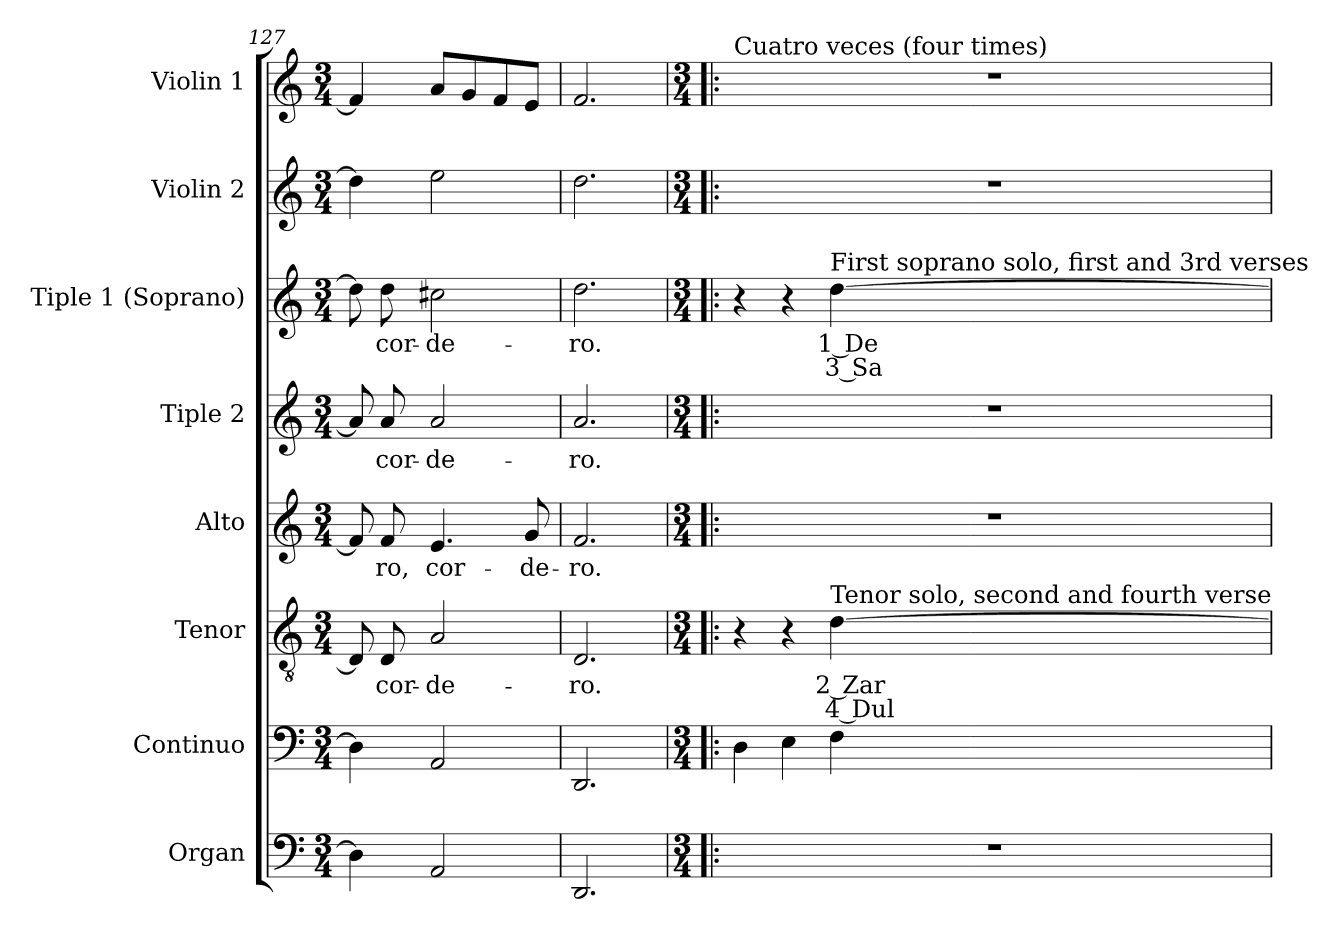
**kern	**kern	**kern	**text	**text	**kern	**text	**kern	**text	**kern	**text	**text	**kern	**kern
*part8	*part7	*part6	*part6	*part6	*part5	*part5	*part4	*part4	*part3	*part3	*part3	*part2	*part1
*staff8	*staff7	*staff6	*staff6	*staff6	*staff5	*staff5	*staff4	*staff4	*staff3	*staff3	*staff3	*staff2	*staff1
*I"Organ	*I"Continuo	*I"Tenor	*	*	*I"Alto	*	*I"Tiple 2	*	*I"Tiple 1 (Soprano)	*	*	*I"Violin 2	*I"Violin 1
*I'Org.	*I'Cont.	*I'T.	*	*	*I'A.	*	*	*	*I'S	*	*	*I'Vln. 2	*I'Vln. 1
*clefF4	*clefF4	*clefGv2	*	*	*clefG2	*	*clefG2	*	*clefG2	*	*	*clefG2	*clefG2
*	*	*ITrd7c12	*	*	*	*	*	*	*	*	*	*	*
*k[]	*k[]	*k[]	*	*	*k[]	*	*k[]	*	*k[]	*	*	*k[]	*k[]
*C:	*C:	*C:	*	*	*C:	*	*C:	*	*C:	*	*	*C:	*C:
*M3/4	*M3/4	*M3/4	*	*	*M3/4	*	*M3/4	*	*M3/4	*	*	*M3/4	*M3/4
=127	=127	=127	=127	=127	=127	=127	=127	=127	=127	=127	=127	=127	=127
4Di\]	4Di\]	8DDi/]	.	.	8fi/]	.	8ai/]	.	8ddi\]	.	.	4ddi\]	4fi/]
!	!	!	!LO:LY:b:color=#000000	!	!	!	!	!	!	!	!	!	!
!	!	!	!	!	!	!LO:LY:b:color=#000000	!	!	!	!	!	!	!
!	!	!	!	!	!	!	!	!LO:LY:b:color=#000000	!	!	!	!	!
!	!	!	!	!	!	!	!	!	!	!LO:LY:b:color=#000000	!	!	!
.	.	8DDi/	cor-	.	8fi/	-ro,	8ai/	cor-	8ddi\	cor-	.	.	.
!	!	!	!LO:LY:b:color=#000000	!	!	!	!	!	!	!	!	!	!
!	!	!	!	!	!	!LO:LY:b:color=#000000	!	!	!	!	!	!	!
!	!	!	!	!	!	!	!	!LO:LY:b:color=#000000	!	!	!	!	!
!	!	!	!	!	!	!	!	!	!	!LO:LY:b:color=#000000	!	!	!
2AAi/	2AAi/	2AAi/	-de-	.	4.ei/	cor-	2ai/	-de-	2cc#Xi\	-de-	.	2eei\	8ai/L
.	.	.	.	.	.	.	.	.	.	.	.	.	8gi/
.	.	.	.	.	.	.	.	.	.	.	.	.	8fi/
!	!	!	!	!	!	!LO:LY:b:color=#000000	!	!	!	!	!	!	!
.	.	.	.	.	8gi/	-de-	.	.	.	.	.	.	8ei/J
=128	=128	=128	=128	=128	=128	=128	=128	=128	=128	=128	=128	=128	=128
!	!	!	!LO:LY:b:color=#000000	!	!	!	!	!	!	!	!	!	!
!	!	!	!	!	!	!LO:LY:b:color=#000000	!	!	!	!	!	!	!
!	!	!	!	!	!	!	!	!LO:LY:b:color=#000000	!	!	!	!	!
!	!	!	!	!	!	!	!	!	!	!LO:LY:b:color=#000000	!	!	!
2.DDi/	2.DDi/	2.DDi/	-ro.	.	2.fi/	-ro.	2.ai/	-ro.	2.ddi\	-ro.	.	2.ddi\	2.fi/
!!LO:PB:g=z
=1!|:	=1!|:	=1!|:	=1!|:	=1!|:	=1!|:	=1!|:	=1!|:	=1!|:	=1!|:	=1!|:	=1!|:	=1!|:	=1!|:
*M3/4	*M3/4	*M3/4	*	*	*M3/4	*	*M3/4	*	*M3/4	*	*	*M3/4	*M3/4
!	!	!	!	!	!	!	!	!	!	!	!	!	!LO:TX:a:t=Cuatro veces (four times)
!LO:N:vis=1	!	!	!	!	!LO:N:vis=1	!	!LO:N:vis=1	!	!	!	!	!LO:N:vis=1	!LO:N:vis=1
2.r	4Di\	4r	.	.	2.r	.	2.r	.	4r	.	.	2.r	2.r
.	4Ei\	4r	.	.	.	.	.	.	4r	.	.	.	.
!	!	!	!LO:LY:b:color=#000000	!LO:LY:b:color=#000000	!	!	!	!	!	!	!	!	!
!	!	!	!	!	!	!	!	!	!LO:TX:a:t=First soprano solo, first and 3rd verses	!	!	!	!
!	!	!LO:TX:a:t=Tenor solo, second and fourth verse	!	!	!	!	!	!	!	!	!	!	!
!	!	!	!	!	!	!	!	!	!	!LO:LY:b:color=#000000	!LO:LY:b:color=#000000	!	!
.	4Fi\	[4Di\	2 Zar-	4 Dul-	.	.	.	.	[4ddi\	1 De	3 Sa-	.	.
=	=	=	=	=	=	=	=	=	=	=	=	=	=
*-	*-	*-	*-	*-	*-	*-	*-	*-	*-	*-	*-	*-	*-
